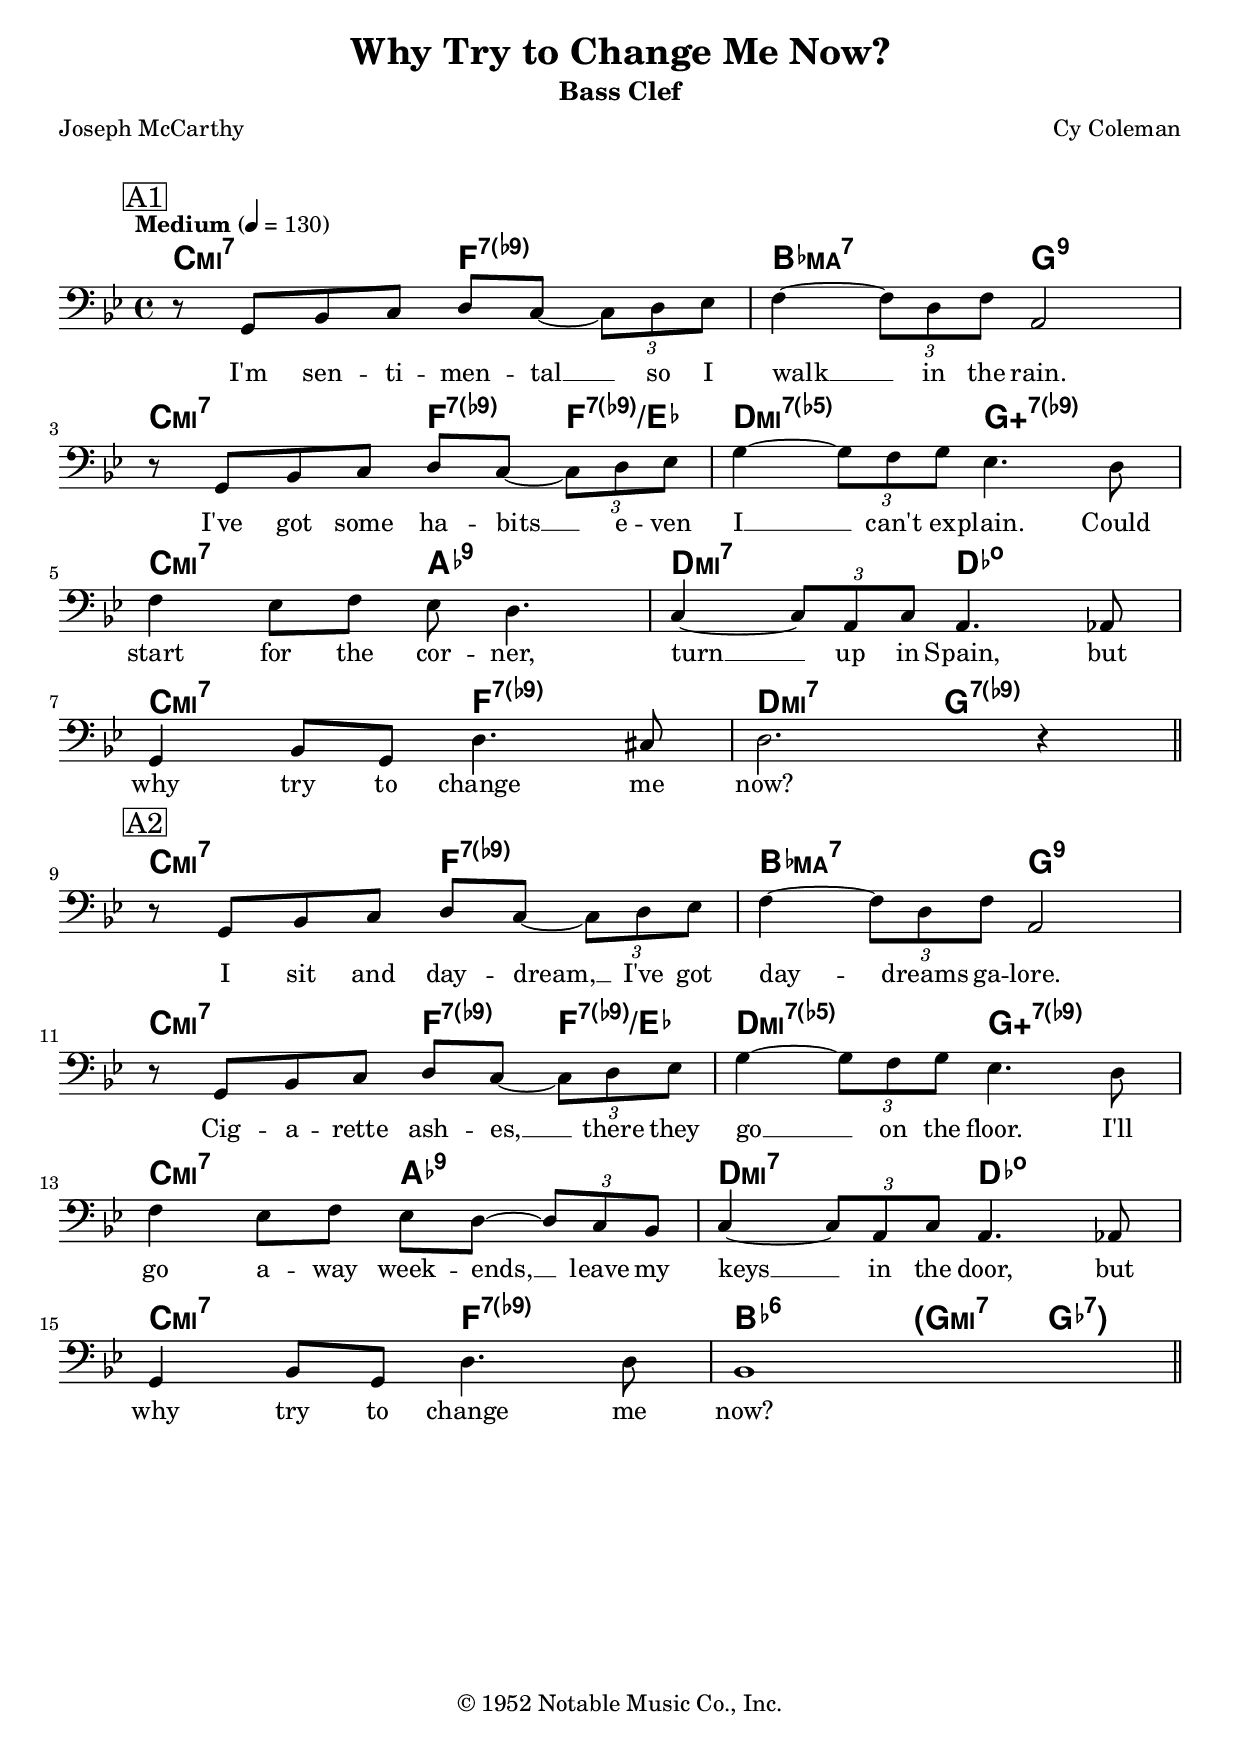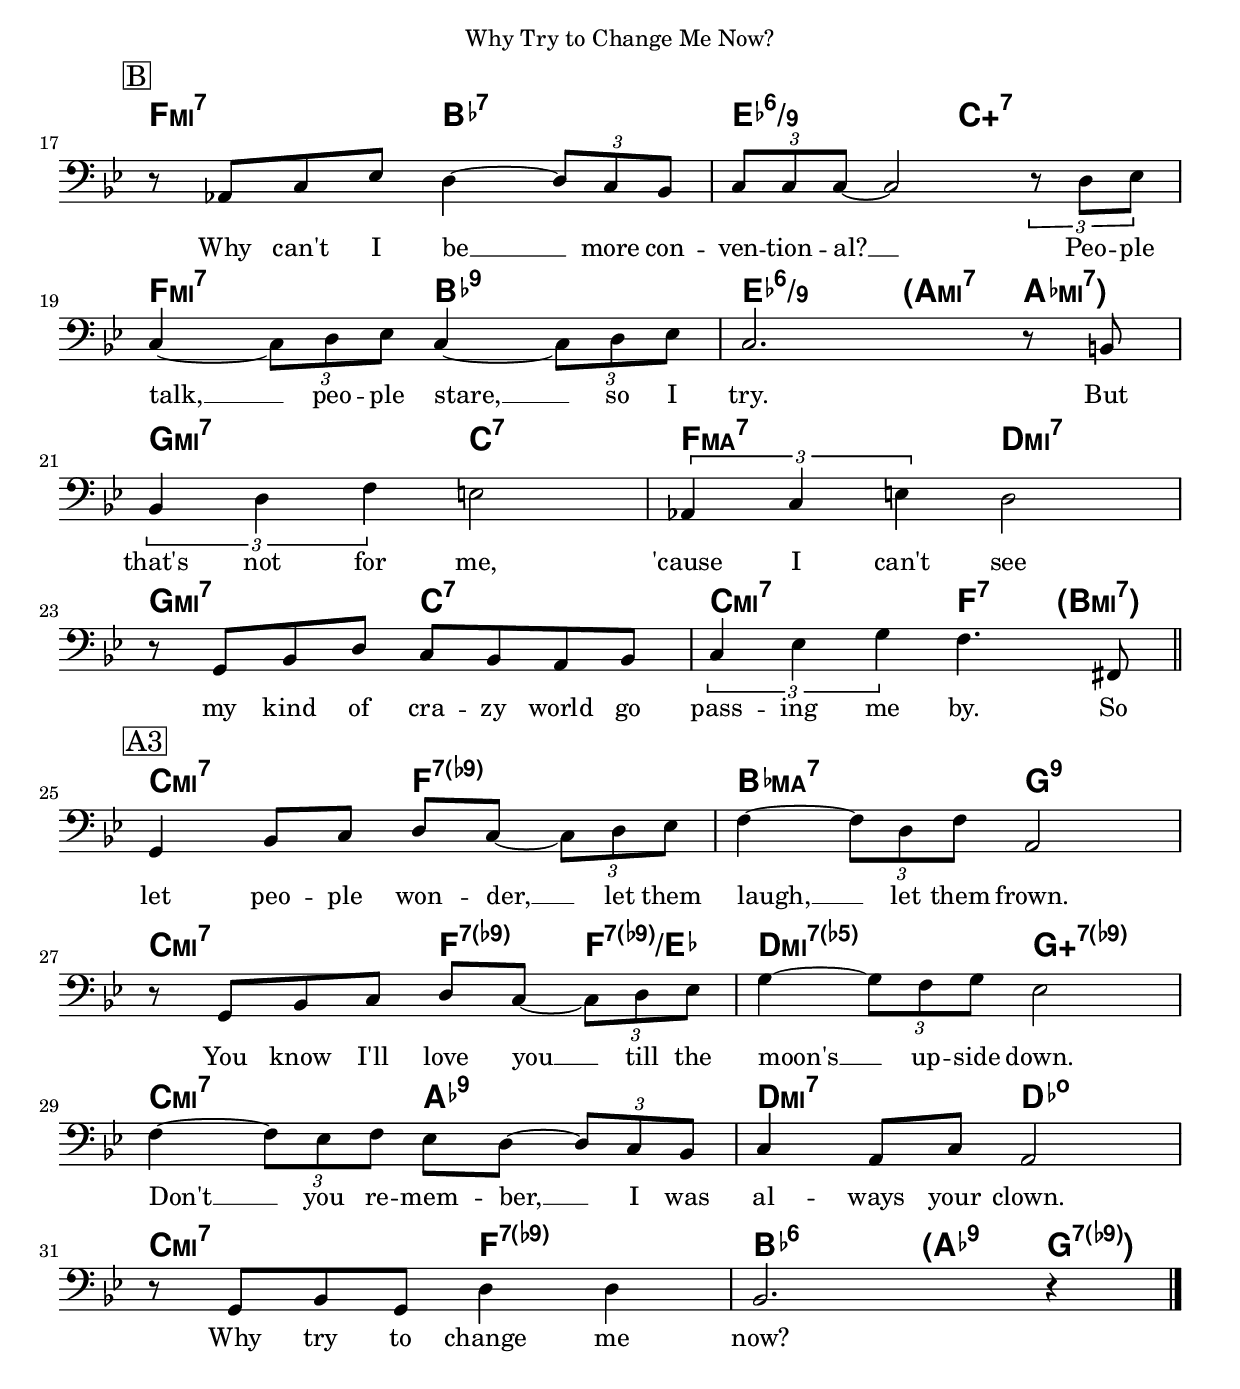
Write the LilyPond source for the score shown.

\version "2.24.0"

\include "english.ly"

instrument = "Bass Clef"
whatKey = bf,,
whatClef = "bass"

%% -*- Mode: LilyPond -*-

\include "lead-sheets.ily"

\header {
  title = "Why Try to Change Me Now?"
  subtitle = \instrument
  poet = "Joseph McCarthy"
  composer = "Cy Coleman"
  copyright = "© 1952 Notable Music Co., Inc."
}

refrainLyrics = \lyricmode {
I'm sen -- ti -- men -- tal __ so I walk __ in the rain.
I've got some ha -- bits __ e -- ven I __ can't ex -- plain.
Could start for the cor -- ner, turn __ up in Spain,
but why try to change me now?

I sit and day -- dream, __ I've got day -- dreams ga -- lore.
Cig -- a -- rette ash -- es, __ there they go __ on the floor.
I'll go a -- way week -- ends, __ leave my keys __ in the door,
but why try to change me now?

Why can't I be __ more con -- ven -- tion -- al? __
Peo -- ple talk, __ peo -- ple stare, __ so I try.
But that's not for me, 'cause I can't see
my kind of cra -- zy world go pass -- ing me by.

So let peo -- ple won -- der, __
let them laugh, __ let them frown.
You know I'll love you __ till the moon's __ up -- side down.
Don't __ you re -- mem -- ber, __ I was al -- ways your clown.
Why try to change me now?
}

refrainChords = \chordmode {
  g2:m7 c2:7.9- f2:maj7 d2:9 g2:m7 c4:7.9- c4:7.9-/bf
  a2:m7.5- d2:7.5+.9- g2:m7 ef2:9 a2:m7 af2:dim7
  g2:m7 c2:7.9- a2:m7 d2:7.9-
  
  g2:m7 c2:7.9- f2:maj7 d2:9 g2:m7 c4:7.9- c4:7.9-/bf
  a2:m7.5- d2:7.5+.9- g2:m7 ef2:9 a2:m7 af2:dim7
  g2:m7 c2:7.9- f2:6
  \set chordNameFunction = #begin-parenthesis-ignatzek-chord-names 
  d4:m7
  \set chordNameFunction = #end-parenthesis-ignatzek-chord-names 
  df4:7
  \unset chordNameFunction

  c2:m7 f2:7 bf2:6.9 g2:7.5+ c2:m7 f2:9 bf2:6.9
  \set chordNameFunction = #begin-parenthesis-ignatzek-chord-names 
  e4:m7
  \set chordNameFunction = #end-parenthesis-ignatzek-chord-names 
  ef4:m7
  \unset chordNameFunction
  d2:m7 g2:7 c2:maj7 a2:m7
  d2:m7 g2:7 g2:m7 c4:7
  \set chordNameFunction = #begin-end-parenthesis-ignatzek-chord-names 
  fs4:m7
  \unset chordNameFunction

  g2:m7 c2:7.9-
  f2:maj7 d2:9 g2:m7 c4:7.9- c4:7.9-/bf
  a2:m7.5- d2:7.5+.9- g2:m7 ef2:9 a2:m7 af2:dim7
  g2:m7 c2:7.9- f2:6
  \set chordNameFunction = #begin-parenthesis-ignatzek-chord-names 
  ef4:9
  \set chordNameFunction = #end-parenthesis-ignatzek-chord-names 
  d4:7.9-
  \unset chordNameFunction
}

refrainKey = f

refrainMelody = \relative f' {
  \time 4/4
  \key \refrainKey \major
  \clef \whatClef
  \tempo "Medium" 4 = 130

  \mark \markup{ \box "A1" }
  
  r8 d8 f8 g8 a8 g8~ \tuplet 3/2 { g8 a8 bf8 } |
  c4~ \tuplet 3/2 { c8 a8 c8 } e,2 |
  \break
  r8 d8 f8 g8 a8 g8~ \tuplet 3/2 { g8 a8 bf8 } |
  d4~ \tuplet 3/2 { d8 c8 d8 } bf4. a8 |
  \break
  c4 bf8 c8 bf8 a4. | g4~ \tuplet 3/2 { g8 e8 g8 } e4. ef8 |
  \break
  d4 f8 d8 a'4. gs8 | a2. r4 |
  \bar "||"
  \break
  
  \mark \markup{ \box "A2" }

  r8 d,8 f8 g8 a8 g8~ \tuplet 3/2 { g8 a8 bf8 } |
  c4~ \tuplet 3/2 { c8 a8 c8 } e,2 |
  \break
  r8 d8 f8 g8 a8 g8~ \tuplet 3/2 { g8 a8 bf8 } |
  d4~ \tuplet 3/2 { d8 c8 d8 } bf4. a8 |
  \break
  c4 bf8 c8 bf8 a8~ \tuplet 3/2 { a8 g8 f8 } |
  g4~ \tuplet 3/2 { g8 e8 g8 } e4. ef8 |
  \break
  d4 f8 d8 a'4. a8 | f1 |
  \bar "||"
  \break

  \pageBreak
    

  \mark \markup{ \box "B" }

  r8 ef8 g8 bf8 a4~ \tuplet 3/2 { a8 g8 f8 } |
  \tuplet 3/2 { g8 g8 g8~ } g2 \tuplet 3/2 { r8 a8 bf8 } |
  \break
  g4~ \tuplet 3/2 { g8 a8 bf8 } g4~ \tuplet 3/2 { g8 a8 bf8 } |
  g2. r8 gf8 |
  \break
  \tuplet 3/2 { f4 a4 c4 } b2 | \tuplet 3/2 { ef,4 g4 b4 } a2 |
  \break
  r8 d,8 f8 a8 g8 f8 e8 f8 | \tuplet 3/2 { g4 bf4 d4 } c4. cs,8 |
  \bar "||"
  \break
  
  \mark \markup{ \box "A3" }

  d4 f8 g8 a8 g8~ \tuplet 3/2 { g8 a8 bf8 } |
  c4~ \tuplet 3/2 { c8 a8 c8 } e,2 |
  \break
  r8 d8 f8 g8 a8 g8~ \tuplet 3/2 { g8 a8 bf8 } |
  d4~ \tuplet 3/2 { d8 c8 d8 } bf2 |
  \break
  c4~ \tuplet 3/2 { c8 bf8 c8 } bf8 a8~ \tuplet 3/2 { a8 g8 f8 } |
  g4 e8 g8 e2 |
  \break
  r8 d8 f8 d8 a'4 a4 | f2. r4 |

  \bar "|."
}

\include "paper.ily"

\markup {
  % Leave a gap after the header
  \vspace #1
}

\include "refrain.ily"

